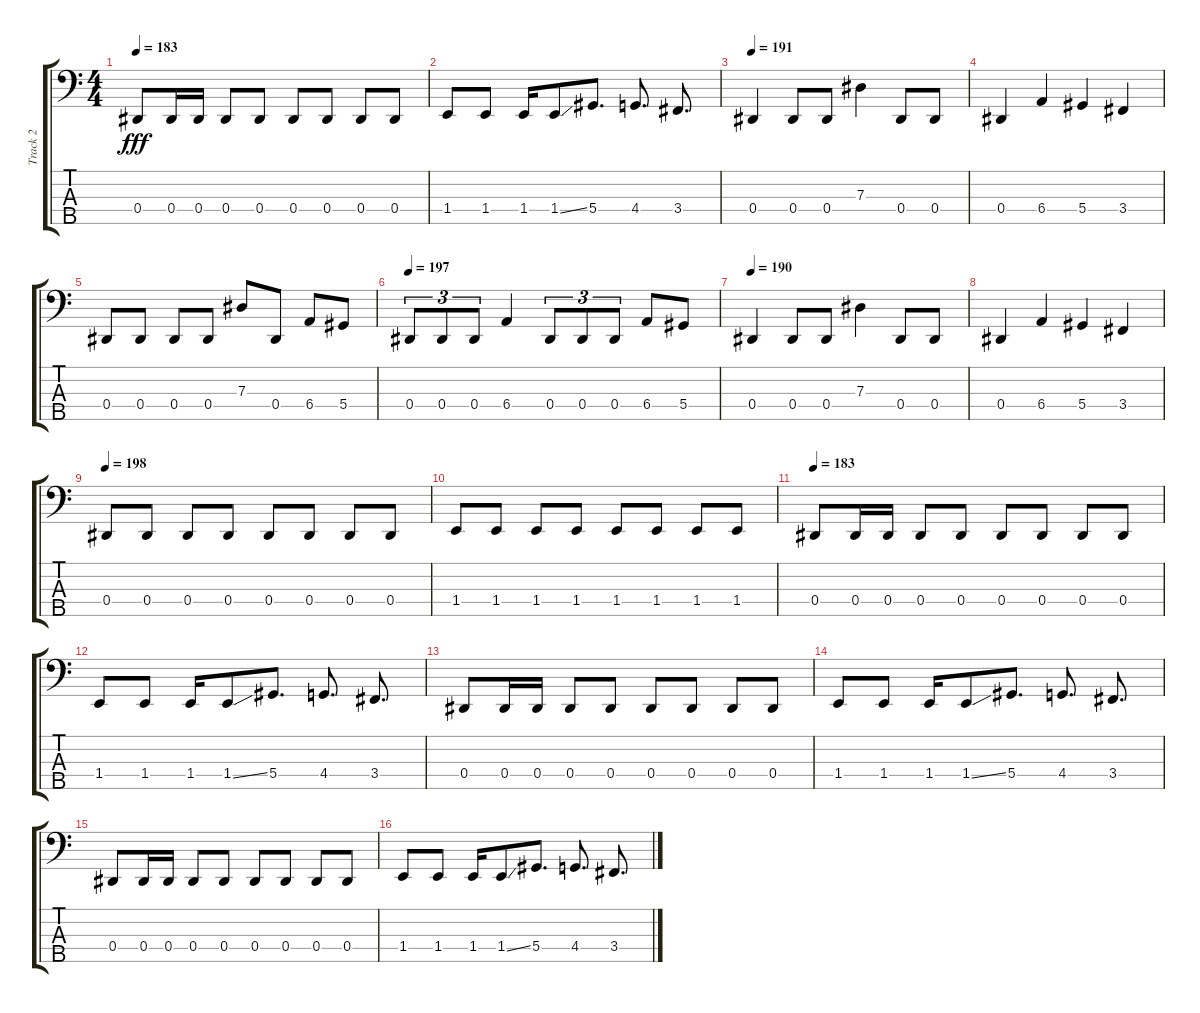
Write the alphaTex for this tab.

\track ("Track 2" "Track 2") {instrument electricbasspick}
\staff {score tabs}
\tuning (Gb2 Db2 Ab1 Eb1 Bb0) {hide}
\ts (4 4)
\tempo 183
\clef f4
\ks c
0.4.8{dy fff} 0.4.16 0.4.16 0.4.8 0.4.8 0.4.8 0.4.8 0.4.8 0.4.8 |
1.4.8 1.4.8 1.4.16 1.4{ss}.8 5.4.8{d} 4.4.8{d} 3.4.8{d} |
\tempo 191
0.4.4 0.4.8 0.4.8 7.3.4 0.4.8 0.4.8 |
0.4.4 6.4.4 5.4.4 3.4.4 |
0.4.8 0.4.8 0.4.8 0.4.8 7.3.8 0.4.8 6.4.8 5.4.8 |
\tempo 197
0.4.8{tu (3 2)} 0.4.8{tu (3 2)} 0.4.8{tu (3 2)} 6.4.4 0.4.8{tu (3 2)} 0.4.8{tu (3 2)} 0.4.8{tu (3 2)} 6.4.8 5.4.8 |
\tempo 190
0.4.4 0.4.8 0.4.8 7.3.4 0.4.8 0.4.8 |
0.4.4 6.4.4 5.4.4 3.4.4 |
\tempo 198
0.4.8 0.4.8 0.4.8 0.4.8 0.4.8 0.4.8 0.4.8 0.4.8 |
1.4.8 1.4.8 1.4.8 1.4.8 1.4.8 1.4.8 1.4.8 1.4.8 |
\tempo 183
0.4.8 0.4.16 0.4.16 0.4.8 0.4.8 0.4.8 0.4.8 0.4.8 0.4.8 |
1.4.8 1.4.8 1.4.16 1.4{ss}.8 5.4.8{d} 4.4.8{d} 3.4.8{d} |
0.4.8 0.4.16 0.4.16 0.4.8 0.4.8 0.4.8 0.4.8 0.4.8 0.4.8 |
1.4.8 1.4.8 1.4.16 1.4{ss}.8 5.4.8{d} 4.4.8{d} 3.4.8{d} |
0.4.8 0.4.16 0.4.16 0.4.8 0.4.8 0.4.8 0.4.8 0.4.8 0.4.8 |
1.4.8 1.4.8 1.4.16 1.4{ss}.8 5.4.8{d} 4.4.8{d} 3.4.8{d}
